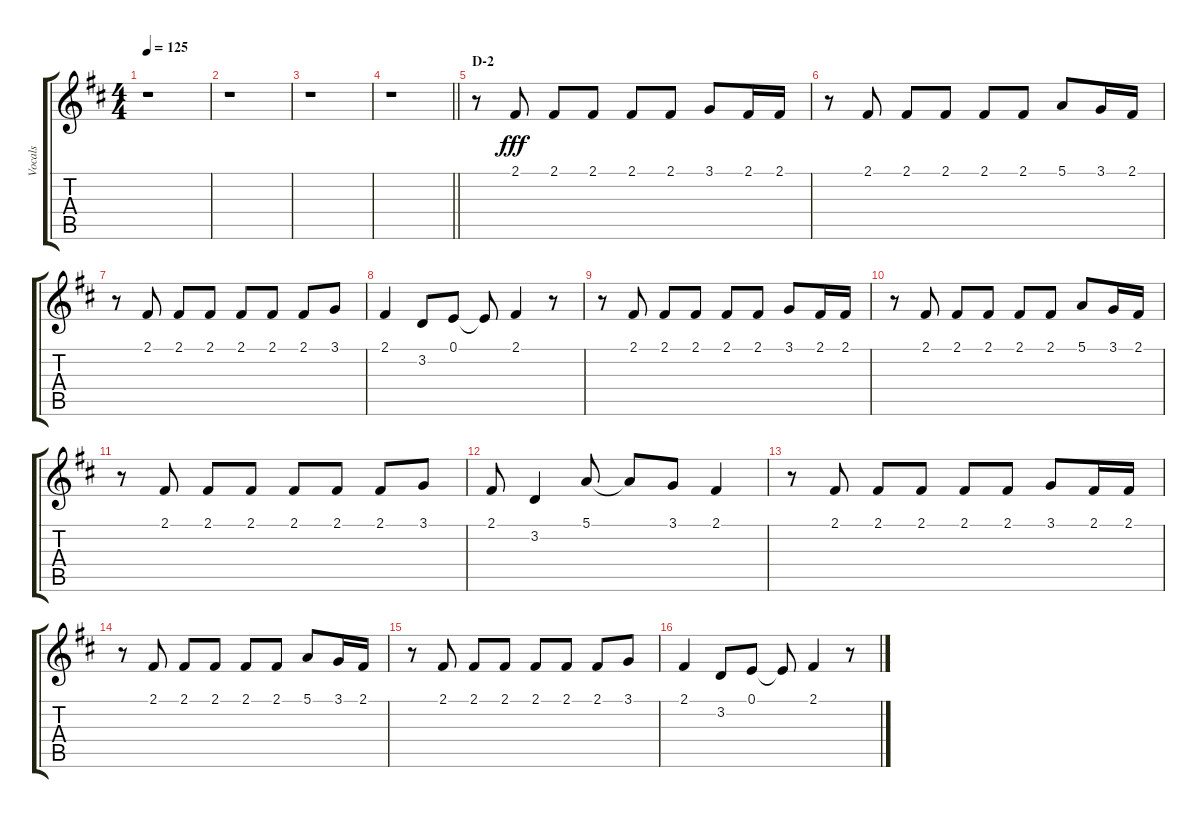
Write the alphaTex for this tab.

\track ("Vocals" "Vocals") {instrument voiceoohs}
\staff {score tabs}
\tuning (E4 B3 G3 D3 A2 E2) {hide}
\ts (4 4)
\tempo 125
\clef g2
\ks d
r.1{dy fff} |
r.1 |
r.1 |
\barLineRight lightlight
r.1 |
\section ("" "D-2")
r.8 2.1.8 2.1.8 2.1.8 2.1.8 2.1.8 3.1.8 2.1.16 2.1.16 |
r.8 2.1.8 2.1.8 2.1.8 2.1.8 2.1.8 5.1.8 3.1.16 2.1.16 |
r.8 2.1.8 2.1.8 2.1.8 2.1.8 2.1.8 2.1.8 3.1.8 |
2.1.4 3.2.8 0.1.8 0.1{t}.8 2.1.4 r.8 |
r.8 2.1.8 2.1.8 2.1.8 2.1.8 2.1.8 3.1.8 2.1.16 2.1.16 |
r.8 2.1.8 2.1.8 2.1.8 2.1.8 2.1.8 5.1.8 3.1.16 2.1.16 |
r.8 2.1.8 2.1.8 2.1.8 2.1.8 2.1.8 2.1.8 3.1.8 |
2.1.8 3.2.4 5.1.8 5.1{t}.8 3.1.8 2.1.4 |
r.8 2.1.8 2.1.8 2.1.8 2.1.8 2.1.8 3.1.8 2.1.16 2.1.16 |
r.8 2.1.8 2.1.8 2.1.8 2.1.8 2.1.8 5.1.8 3.1.16 2.1.16 |
r.8 2.1.8 2.1.8 2.1.8 2.1.8 2.1.8 2.1.8 3.1.8 |
2.1.4 3.2.8 0.1.8 0.1{t}.8 2.1.4 r.8
